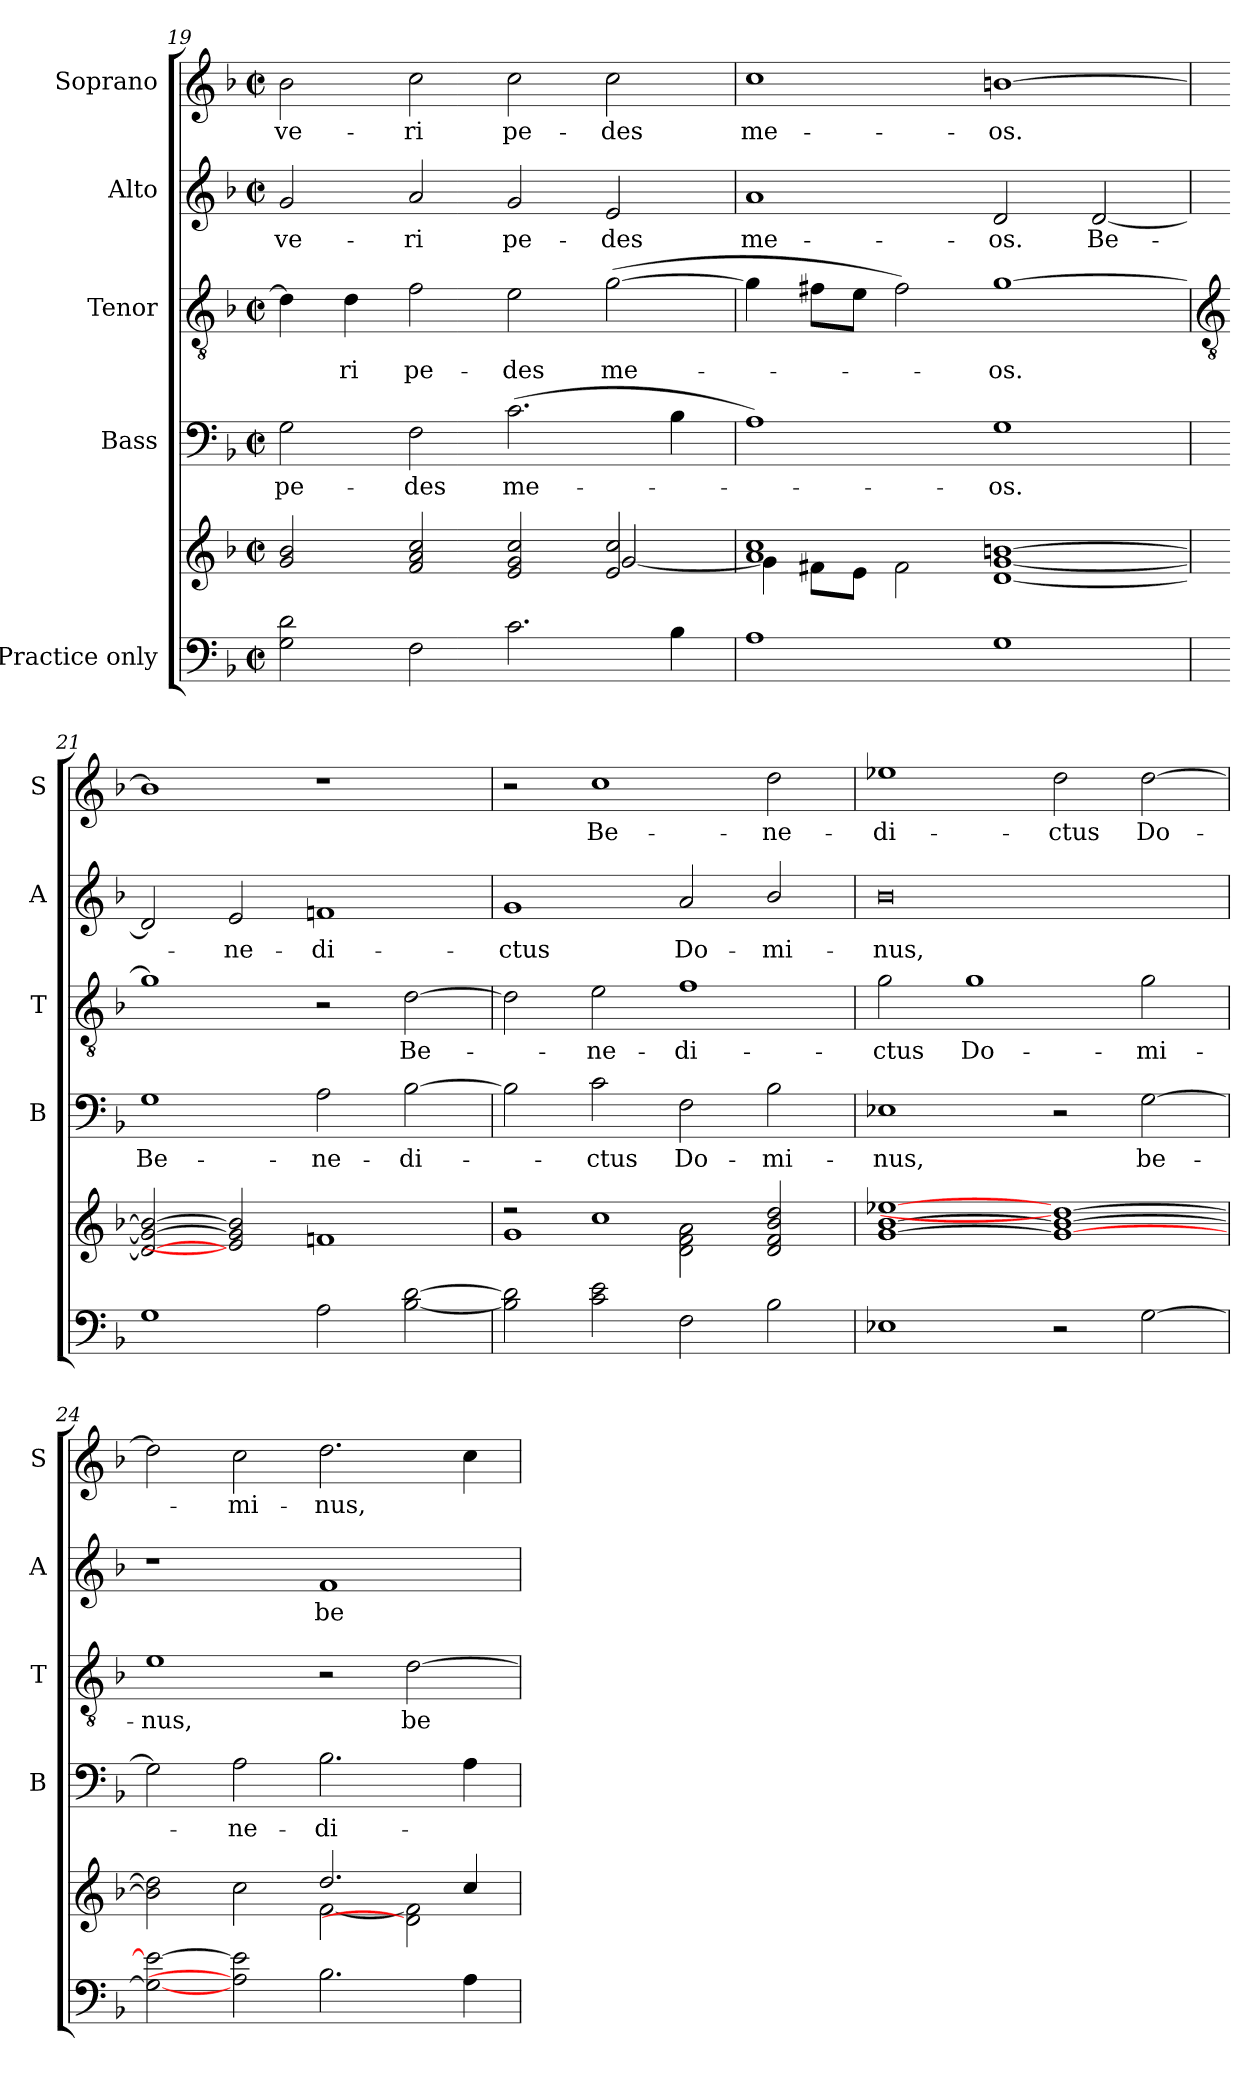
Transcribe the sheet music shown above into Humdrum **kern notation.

**kern	**kern	**kern	**text	**kern	**text	**kern	**text	**kern	**text
*part5	*part5	*part4	*part4	*part3	*part3	*part2	*part2	*part1	*part1
*staff6	*staff5	*staff4	*staff4	*staff3	*staff3	*staff2	*staff2	*staff1	*staff1
*I"Practice only	*	*I"Bass	*	*I"Tenor	*	*I"Alto	*	*I"Soprano	*
*	*	*I'B	*	*I'T	*	*I'A	*	*I'S	*
*clefF4	*clefG2	*clefF4	*	*clefGv2	*	*clefG2	*	*clefG2	*
*k[b-]	*k[b-]	*k[b-]	*	*k[b-]	*	*k[b-]	*	*k[b-]	*
*F:	*F:	*F:	*	*F:	*	*F:	*	*F:	*
*M4/2	*M4/2	*M4/2	*	*M4/2	*	*M4/2	*	*M4/2	*
*met(c|)	*met(c|)	*met(c|)	*	*met(c|)	*	*met(c|)	*	*met(c|)	*
=19	=19	=19	=19	=19	=19	=19	=19	=19	=19
*	*^	*	*	*	*	*	*	*	*
!	!	!	!	!LO:LY:b	!	!	!	!LO:LY:b	!	!LO:LY:b
2G 2d	2g/ 2b-/	1.ryy	2G	pe-	4d]	.	2g	-ve-	2b-	-ve-
!	!	!	!	!	!	!LO:LY:b	!	!	!	!
.	.	.	.	.	4d	ri	.	.	.	.
!	!	!	!	!LO:LY:b	!	!LO:LY:b	!	!LO:LY:b	!	!LO:LY:b
2F	2f/ 2a/ 2cc/	.	2F	-des	2f	pe-	2a	-ri	2cc	-ri
!	!	!	!	!LO:LY:b	!	!LO:LY:b	!	!LO:LY:b	!	!LO:LY:b
2.c	2e/ 2g/ 2cc/	.	(>2.c	me-	2e	-des	2g	pe-	2cc	pe-
!	!	!	!	!	!	!LO:LY:b	!	!LO:LY:b	!	!LO:LY:b
.	2e/ 2cc/	[2g/	.	.	(>[2g	me-	2e	-des	2cc	-des
4B-	.	.	4B-	.	.	.	.	.	.	.
=20	=20	=20	=20	=20	=20	=20	=20	=20	=20	=20
!	!	!	!	!	!	!	!	!LO:LY:b	!	!LO:LY:b
1A	1a/ 1cc/	4g\]	1A)	.	4g]	.	1a	me-	1cc	me-
.	.	8f#X\L	.	.	8f#XL	.	.	.	.	.
.	.	8e\J	.	.	8eJ	.	.	.	.	.
.	.	2f#\	.	.	2f#)	.	.	.	.	.
!	!	!	!	!LO:LY:b	!	!LO:LY:b	!	!LO:LY:b	!	!LO:LY:b
1G	[1d/ [1g/ [1bn/	1ryy	1G	os.	[1g	os.	2d	-os.	[1bn	-os.
!	!	!	!	!	!	!	!	!LO:LY:b	!	!
.	.	.	.	.	.	.	[2d	Be-	.	.
!!LO:LB:g=z
=21	=21	=21	=21	=21	=21	=21	=21	=21	=21	=21
*	*	*	*	*	*clefGv2	*	*	*	*	*
!	!	!	!	!LO:LY:b	!	!	!	!	!	!
1G	2d/_ 2g/_ 2b/_	0ryy	1G	Be-	1g]	.	2d]	.	1b]	.
!	!	!	!	!	!	!	!	!LO:LY:b	!	!
.	2e/] 2g/] 2b/]	.	.	.	.	.	2e	ne-	.	.
!	!	!	!	!LO:LY:b	!	!	!	!LO:LY:b	!	!
2A	1fn/	.	2A	-ne-	2r	.	1fn	-di-	1r	.
!	!	!	!	!LO:LY:b	!	!LO:LY:b	!	!	!	!
[2B- [2d	.	.	[2B-	-di-	[2d	Be-	.	.	.	.
=22	=22	=22	=22	=22	=22	=22	=22	=22	=22	=22
!	!	!	!	!	!	!	!	!LO:LY:b	!	!
2B-] 2d]	2r	1g\	2B-]	.	2d]	.	1g	-ctus	2r	.
!	!	!	!	!LO:LY:b	!	!LO:LY:b	!	!	!	!LO:LY:b
2c 2e	1cc/	.	2c	ctus	2e	ne-	.	.	1cc	Be-
!	!	!	!	!LO:LY:b	!	!LO:LY:b	!	!LO:LY:b	!	!
2F	.	2d\ 2f\ 2a\	2F	Do-	1f	-di-	2a	Do-	.	.
!	!	!	!	!LO:LY:b	!	!	!	!LO:LY:b	!	!LO:LY:b
2B-	2ryy	2d/ 2f/ 2b-/ 2dd/	2B-	-mi-	.	.	2b-/	-mi-	2dd	-ne-
=23	=23	=23	=23	=23	=23	=23	=23	=23	=23	=23
!	!	!	!	!LO:LY:b	!	!LO:LY:b	!	!LO:LY:b	!	!LO:LY:b
1E-X	[1g/ [1b-/ [1ee-X/	0ryy	1E-X	-nus,	2g	-ctus	0b-	-nus,	1ee-X	-di-
!	!	!	!	!	!	!LO:LY:b	!	!	!	!
.	.	.	.	.	1g	Do-	.	.	.	.
!	!	!	!	!	!	!	!	!	!	!LO:LY:b
2r	1g/_ 1b-/_ 1dd/_	.	2r	.	.	.	.	.	2dd	-ctus
!	!	!	!	!LO:LY:b	!	!LO:LY:b	!	!	!	!LO:LY:b
[2G	.	.	[2G	be-	2g	-mi-	.	.	[2dd	Do-
=24	=24	=24	=24	=24	=24	=24	=24	=24	=24	=24
!	!	!	!	!	!	!LO:LY:b	!	!	!	!
2G_ 2e_	2b-\] 2dd\]	1ryy	2G]	.	1e	-nus,	1r	.	2dd]	.
!	!	!	!	!LO:LY:b	!	!	!	!	!	!LO:LY:b
2A] 2e]	2cc\	.	2A	ne-	.	.	.	.	2cc	mi-
!	!	!	!	!LO:LY:b	!	!	!	!LO:LY:b	!	!LO:LY:b
2.B-	2.dd/	[2f\	2.B-	-di-	2r	.	1f	be-	2.dd	-nus,
!	!	!	!	!	!	!LO:LY:b	!	!	!	!
.	.	2d\] 2f\]	.	.	[2d	be-	.	.	.	.
4A	4cc/	.	4A	.	.	.	.	.	4cc	.
*	*v	*v	*	*	*	*	*	*	*	*
=	=	=	=	=	=	=	=	=	=
*-	*-	*-	*-	*-	*-	*-	*-	*-	*-
